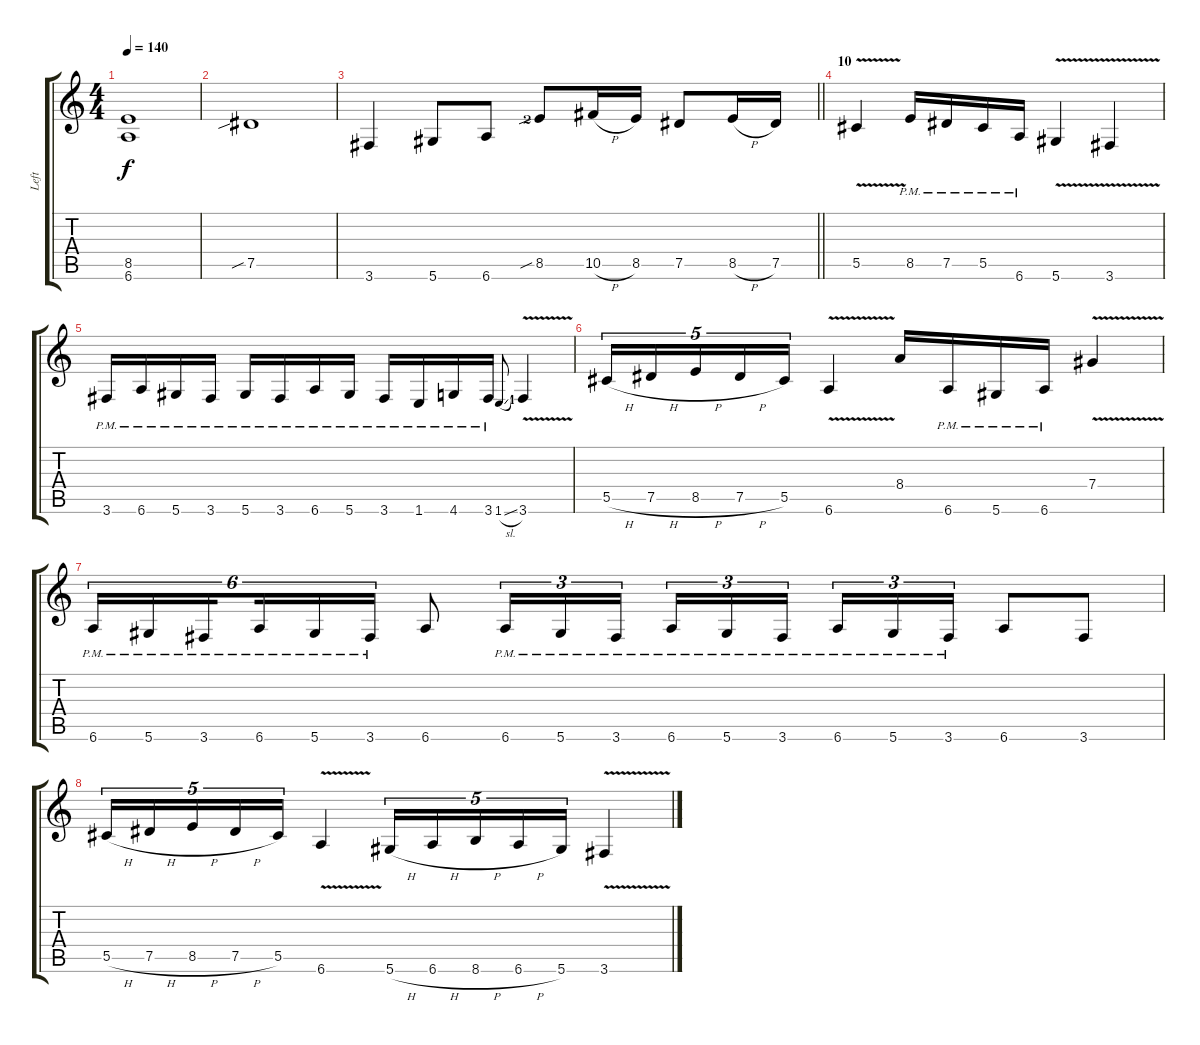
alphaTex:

\track ("Left" "Left") {instrument distortionguitar}
\staff {score tabs}
\tuning (Eb4 Bb3 Gb3 Db3 Ab2 Eb2) {hide}
\ts (4 4)
\tempo 140
\clef g2
\ks c
(8.5 6.6).1{dy f} |
7.5{sib}.1 |
\barLineRight lightlight
3.6.4 5.6.8 6.6.8 8.5{sib lf 3}.8 10.5{h}.16 8.5.16 7.5.8 8.5{h}.16 7.5.16 |
\section ("" "10")
5.5{v}.4 8.5{pm}.16 7.5{pm}.16 5.5{pm}.16 6.6{pm}.16 5.6{v}.4 3.6{v}.4 |
3.6{pm}.16 6.6{pm}.16 5.6{pm}.16 3.6{pm}.16 5.6{pm}.16 3.6{pm}.16 6.6{pm}.16 5.6{pm}.16 3.6{pm}.16 1.6{pm}.16 4.6{pm}.16 3.6{pm}.16 1.6{sl}.8{gr onbeat} 3.6{v lf 2}.4 |
5.5{h}.16{tu (5 4)} 7.5{h}.16{tu (5 4)} 8.5{h}.16{tu (5 4)} 7.5{h}.16{tu (5 4)} 5.5.16{tu (5 4)} 6.6{v}.4 8.4.16 6.6{pm}.16 5.6{pm}.16 6.6{pm}.16 7.4{v}.4 |
6.6{pm}.16{tu (6 4)} 5.6{pm}.16{tu (6 4)} 3.6{pm}.16{tu (6 4) beam splitsecondary} 6.6{pm}.16{tu (6 4)} 5.6{pm}.16{tu (6 4)} 3.6{pm}.16{tu (6 4)} 6.6.8 6.6{pm}.16{tu (3 2)} 5.6{pm}.16{tu (3 2)} 3.6{pm}.16{tu (3 2)} 6.6{pm}.16{tu (3 2)} 5.6{pm}.16{tu (3 2)} 3.6{pm}.16{tu (3 2) beam splitsecondary} 6.6{pm}.16{tu (3 2)} 5.6{pm}.16{tu (3 2)} 3.6{pm}.16{tu (3 2)} 6.6.8 3.6.8 |
5.5{h}.16{tu (5 4)} 7.5{h}.16{tu (5 4)} 8.5{h}.16{tu (5 4)} 7.5{h}.16{tu (5 4)} 5.5.16{tu (5 4)} 6.6{v}.4 5.6{h}.16{tu (5 4)} 6.6{h}.16{tu (5 4)} 8.6{h}.16{tu (5 4)} 6.6{h}.16{tu (5 4)} 5.6.16{tu (5 4)} 3.6{v}.4
